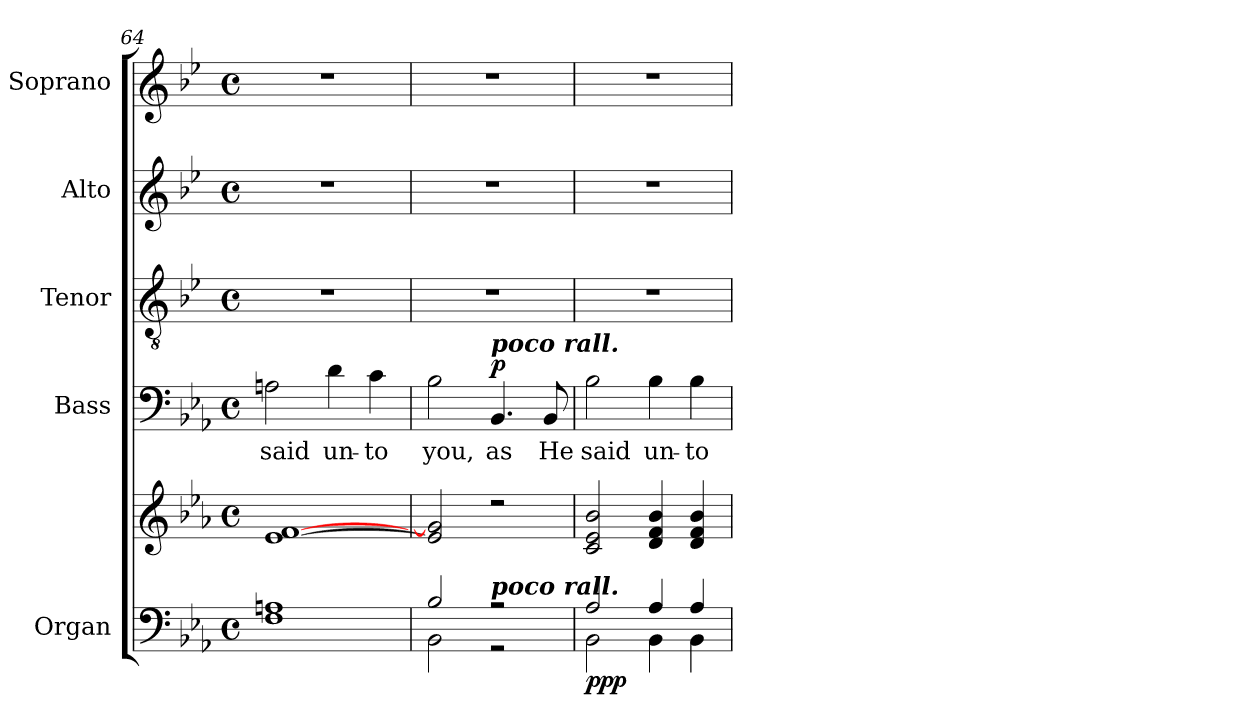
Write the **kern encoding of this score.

**kern	**kern	**dynam	**kern	**text	**dynam	**kern	**kern	**kern
*part5	*part5	*part5	*part4	*part4	*part4	*part3	*part2	*part1
*staff6	*staff5	*staff5/6	*staff4	*staff4	*staff4	*staff3	*staff2	*staff1
*I"Organ	*	*	*I"Bass	*	*	*I"Tenor	*I"Alto	*I"Soprano
*	*	*	*I'B	*	*	*I'T	*I'A	*I'S
*clefF4	*clefG2	*	*clefF4	*	*	*clefGv2	*clefG2	*clefG2
*k[b-e-a-]	*k[b-e-a-]	*	*k[b-e-a-]	*	*	*k[b-e-]	*k[b-e-]	*k[b-e-]
*E-:	*E-:	*	*E-:	*	*	*B-:	*B-:	*B-:
*M4/4	*M4/4	*	*M4/4	*	*	*M4/4	*M4/4	*M4/4
*met(c)	*met(c)	*	*met(c)	*	*	*met(c)	*met(c)	*met(c)
=64	=64	=64	=64	=64	=64	=64	=64	=64
*^	*^	*	*	*	*	*	*	*
!	!	!	!	!	!	!LO:LY:b	!	!	!	!
1An/	1F\	[1e- [1f	1ryy	.	2An	said	.	1r	1r	1r
!	!	!	!	!	!	!LO:LY:b	!	!	!	!
.	.	.	.	.	4d	un-	.	.	.	.
!	!	!	!	!	!	!LO:LY:b	!	!	!	!
.	.	.	.	.	4c	-to	.	.	.	.
=65	=65	=65	=65	=65	=65	=65	=65	=65	=65	=65
!	!	!	!	!	!	!LO:LY:b	!	!	!	!
2B-/	2BB-\	2e-] 2g]	1ryy	.	2B-	you,	.	1r	1r	1r
!	!	!	!	!	!LO:TX:a:Bi:t=poco rall.	!	!	!	!	!
!LO:TX:a:Bi:t=poco rall.	!	!	!	!	!	!	!	!	!	!
!	!	!	!	!	!	!LO:LY:b	!LO:DY:b	!	!	!
2r	2r	2r	.	.	4.BB-	as	p	.	.	.
!	!	!	!	!	!	!LO:LY:b	!	!	!	!
.	.	.	.	.	8BB-	He	.	.	.	.
=66	=66	=66	=66	=66	=66	=66	=66	=66	=66	=66
!	!	!	!	!LO:DY:b=2	!	!LO:LY:b	!	!	!	!
!	!	!	!	!LO:DY:n=1:b=2	!	!	!	!	!	!
!	!	!	!	!LO:DY:n=2:b	!	!	!	!	!	!
2A-/	2BB-\	2c 2e- 2b-	1ryy	p p p	2B-	said	.	1r	1r	1r
!	!	!	!	!	!	!LO:LY:b	!	!	!	!
4A-/	4BB-\	4d 4f 4b-	.	.	4B-	un-	.	.	.	.
!	!	!	!	!	!	!LO:LY:b	!	!	!	!
4A-/	4BB-\	4d 4f 4b-	.	.	4B-	-to	.	.	.	.
*v	*v	*	*	*	*	*	*	*	*	*
*	*v	*v	*	*	*	*	*	*	*
=	=	=	=	=	=	=	=	=
*-	*-	*-	*-	*-	*-	*-	*-	*-
